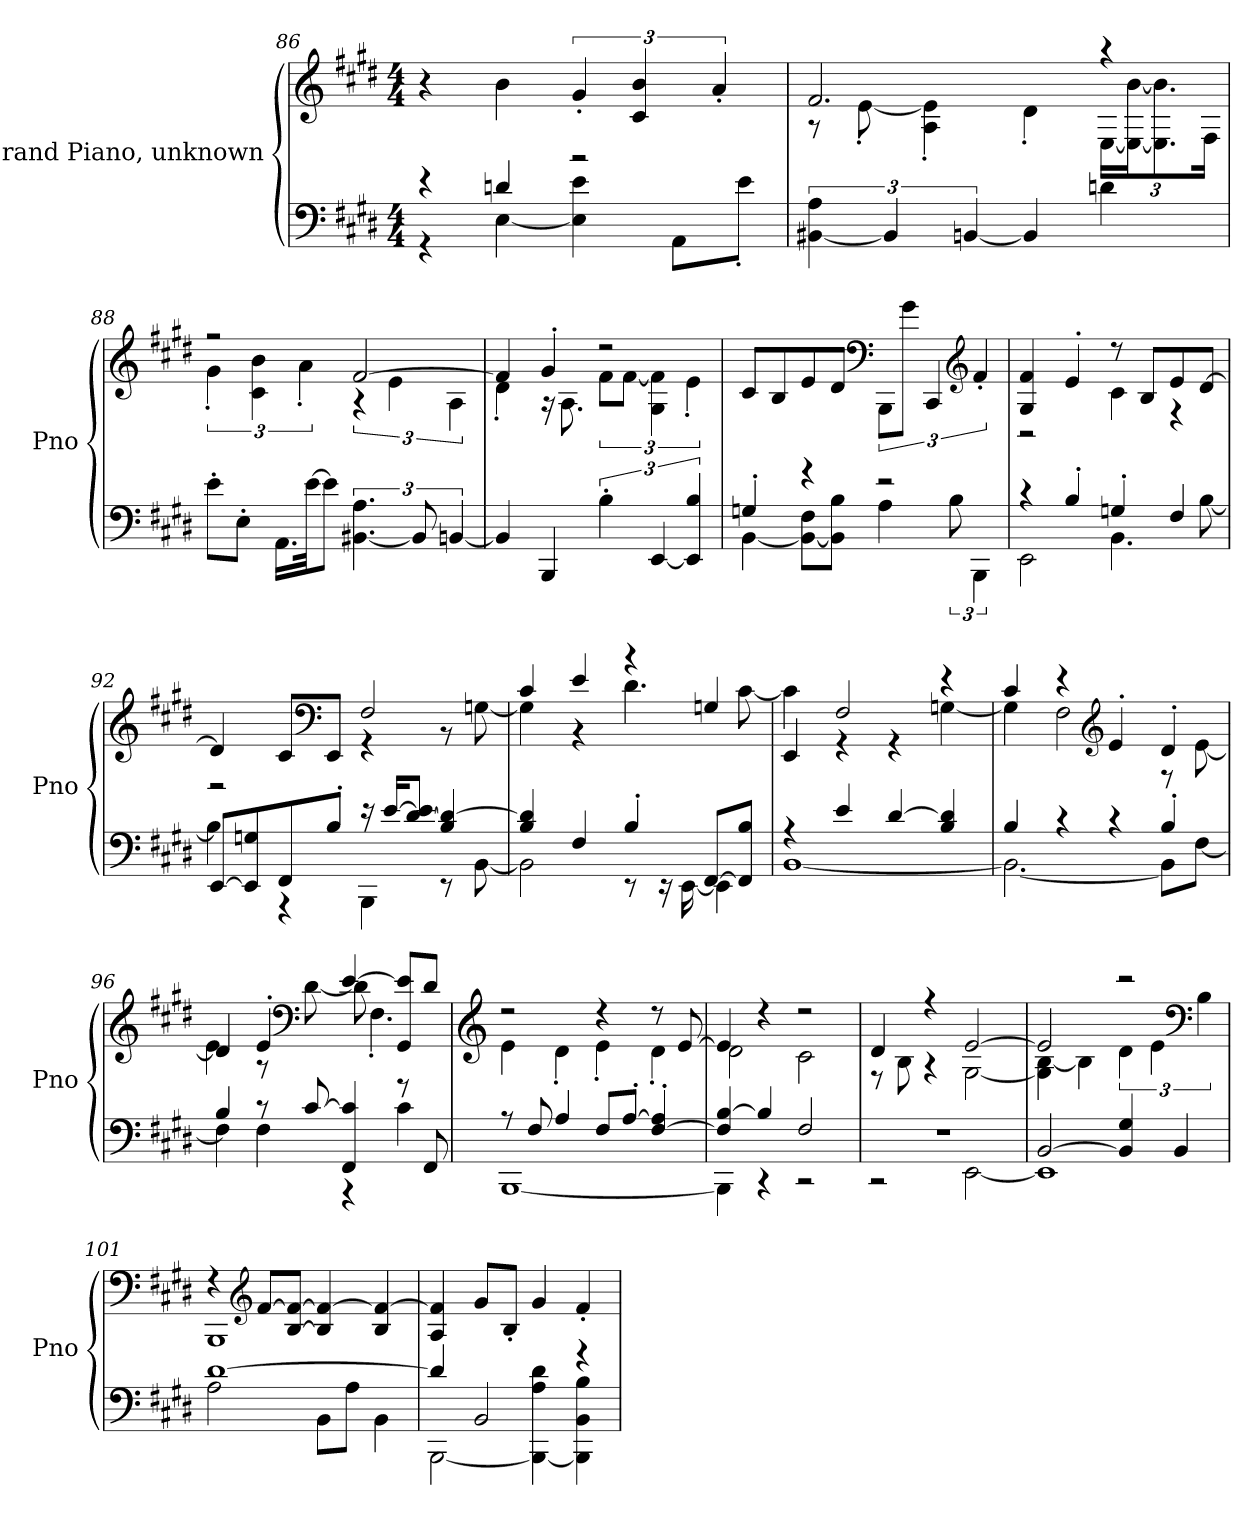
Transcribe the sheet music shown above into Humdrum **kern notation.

**kern	**kern
*part1	*part1
*staff2	*staff1
*I"Grand Piano, unknown	*
*I'Pno	*
!!LO:LB:g=z
*clefF4	*clefG2
*k[f#c#g#d#]	*k[f#c#g#d#]
*M4/4	*M4/4
=86	=86
*^	*
4r	4r	4r
4dn/	[4E\	4b\
2r	4E\] 4e\	6g#'/
.	.	6c#/ 6b/
.	8AA\L	.
.	.	6a'/
.	8e'\J	.
*v	*v	*
=87	=87
*	*^
[6BB#X\ 6A\	2.f#/	8r
.	.	[8e'\
6BB#/]	.	.
.	.	4A\' 4e\]'
[6BBn/	.	.
4BB/]	.	4d#'\
*	*	*Xbrackettup
4dn\	4r	[24E\LL
.	.	24E\_ [24b\J
.	.	12.E\] 12.b\]
.	.	24F#\Jk
=88	=88	=88
*	*	*brackettup
8e'\L	2r	6g#'\
8E'\J	.	.
.	.	6c#\ 6b\
16.AA\LL	.	.
.	.	6a'\
[32e\JK	.	.
8e\J]	.	.
[6.BB#X\ 6.A\	[2f#/	6r
.	.	6e\
12BB#/]	.	.
[6BBn/	.	6A\
=89	=89	=89
4BB/]	4f#/]	4d#'\
4BBB/	4g#'/	16r
.	.	8.A\
6B'\	2r	12f#\L
.	.	[12f#\J
[6EE/	.	6G#\ 6f#\]
6EE/] 6B/	.	6e'\
*	*v	*v
!!LO:LB:g=z
=90	=90
*^	*
4Gn'/	[4BB\	8c#/L
.	.	8B/
4r	8BB\_ 8F#\L	8e/
.	8BB\] 8B\J	8d#/J
*	*	*clefF4
2r	4A\	12BBB\L
.	.	12g#\J
.	.	6CC#/
.	12B\	.
*	*	*clefG2
.	6BBB\	6f#'/
=91	=91	=91
*	*	*^
4r	2EE\	4G#/ 4f#/	2r
4B'/	.	4e'/	.
4Gn'/	4.BB\	8r	4c#\
.	.	8B/L	.
4F#/	.	8e/	4r
.	[8B\	[8d#/J	.
=92	=92	=92	=92
[8EE/L	4B\]	4d#/]	2r
8EE/] 8Gn/	.	.	.
8FF#/	4r	8c#/L	.
*	*	*clefF4	*
8B'/J	.	8EE/J	.
16r	4BBB\	2F#/	4r
[16e/KL	.	.	.
[8d#/ 8e/]J	.	.	.
4B/ 4d#/_	8r	.	8r
.	[8BB\	.	[8Gn\
!!LO:LB:g=z	!!
=93	=93	=93	=93
4B/ 4d#/]	2BB\]	4c#/	4G\]
4F#/	.	4e/	4r
4B'/	8r	4r	4.d#\
.	16r	.	.
.	[16EE\	.	.
[8FF#/L	4EE\]	4Gn/	.
8FF#/] 8B/J	.	.	[8c#\
=94	=94	=94	=94
4r	[1BB	4EE/	4c#\]
4e/	.	2F#/	4r
[4d#/	.	.	4r
4B/ 4d#/]	.	4r	[4Gn\
=95	=95	=95	=95
4B/	2.BB\_	4c#/	4G\]
4r	.	4r	2F#\
*	*	*clefG2	*
4r	.	4e'/	.
4B'/	8BB\L]	4d#'/	8r
.	[8F#\J	.	[8e\
=96	=96	=96	=96
4B/	4F#\]	4d#/	4e\]
8r	4F#\	4e'/	8r
*	*	*clefF4	*
[8c#/	.	.	[8d#\
4FF#/ 4c#/]	4r	[4e/	8d#\]
.	.	.	4.F#'\
8r	4c#\	8GG#/ 8e/]L	.
8FF#/	.	8d#/J	.
!!LO:LB:g=z	!!
=97	=97	=97	=97
*	*	*clefG2	*
8r	[1BBB	2r	4e\
8F#/	.	.	.
4A/	.	.	4d#'\
8F#/L	.	4r	4e'\
[8A'/J	.	.	.
[4F#/' 4A/]'	.	8r	4d#'\
.	.	[8e/	.
=98	=98	=98	=98
4F#/] [4B/	4BBB\]	4e/]	2d#\
4B/]	4r	4r	.
2F#/	2r	2r	2c#\
=99	=99	=99	=99
1r	2r	4d#/	8r
.	.	.	8B\
.	.	4r	4r
.	[2EE\	[2e/	[2G#\
=100	=100	=100	=100
[2BB/	1EE]	2e/]	4G#\] [4B\
.	.	.	4B\]
4BB/] 4G#/	.	2r	6d#\
.	.	.	6e\
4BB/	.	.	.
*	*	*clefF4	*
.	.	.	6B\
=101	=101	=101	=101
[1d#	2A\	4r	1BBB
*	*	*clefG2	*
.	.	[8f#/L	.
.	.	[8B/ 8f#/_J	.
.	8BB\L	4B/] 4f#/_	.
.	8A\J	.	.
.	4BB\	4B/ 4f#/_	.
*	*	*v	*v
=102	=102	=102
4d#/]	[2BBB\	4A/ 4f#/]
2BB/	.	8g#/L
.	.	8B'/J
.	4BBB\_ 4A\ 4d#\	4g#/
4r	4BBB\] 4BB\ 4B\	4f#'/
*v	*v	*
=	=
*-	*-
